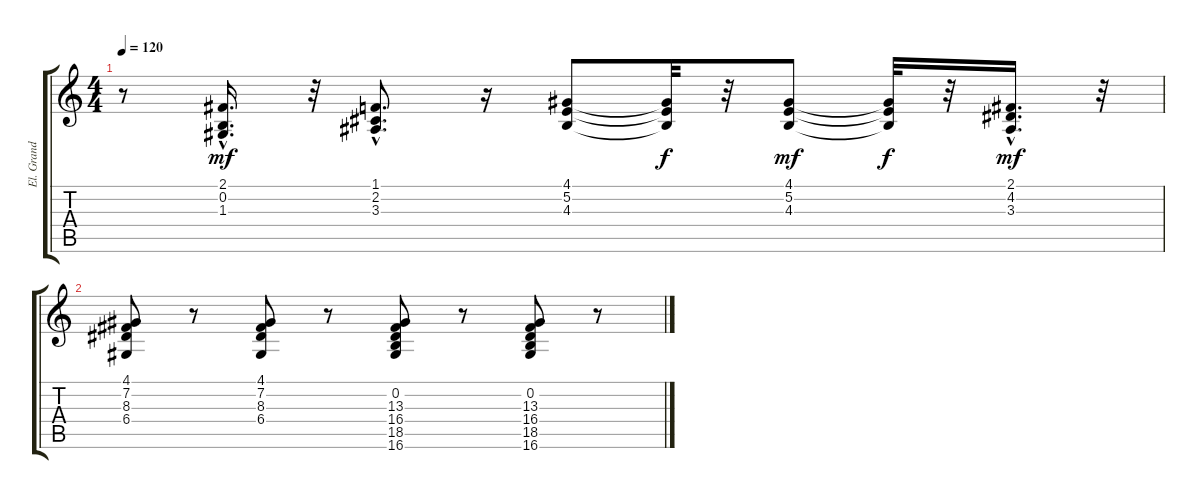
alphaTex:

\track ("El. Grand Piano" "El. Grand ") {instrument electricgrandpiano}
\staff {score tabs}
\tuning (E4 B3 G3 D3 A2 E2) {hide}
\ts (4 4)
\tempo 120
\clef g2
\ks c
r.8{dy mf} (2.1{hac} 0.2{hac} 1.3{hac}).16{d} r.32 (1.1{hac} 2.2{hac} 3.3{hac}).8{d} r.16 (4.1 5.2 4.3).8 (4.1{t} 5.2{t} 4.3{t}).32{dy f} r.32 (4.1 5.2 4.3).8{dy mf} (4.1{t} 5.2{t} 4.3{t}).32{dy f} r.32 (2.1{hac} 4.2{hac} 3.3{hac}).16{d dy mf} r.32 |
(4.1 7.2 8.3 6.4).8 r.8 (4.1 7.2 8.3 6.4).8 r.8 (0.2 13.3 16.4 18.5 16.6).8 r.8 (0.2 13.3 16.4 18.5 16.6).8 r.8
